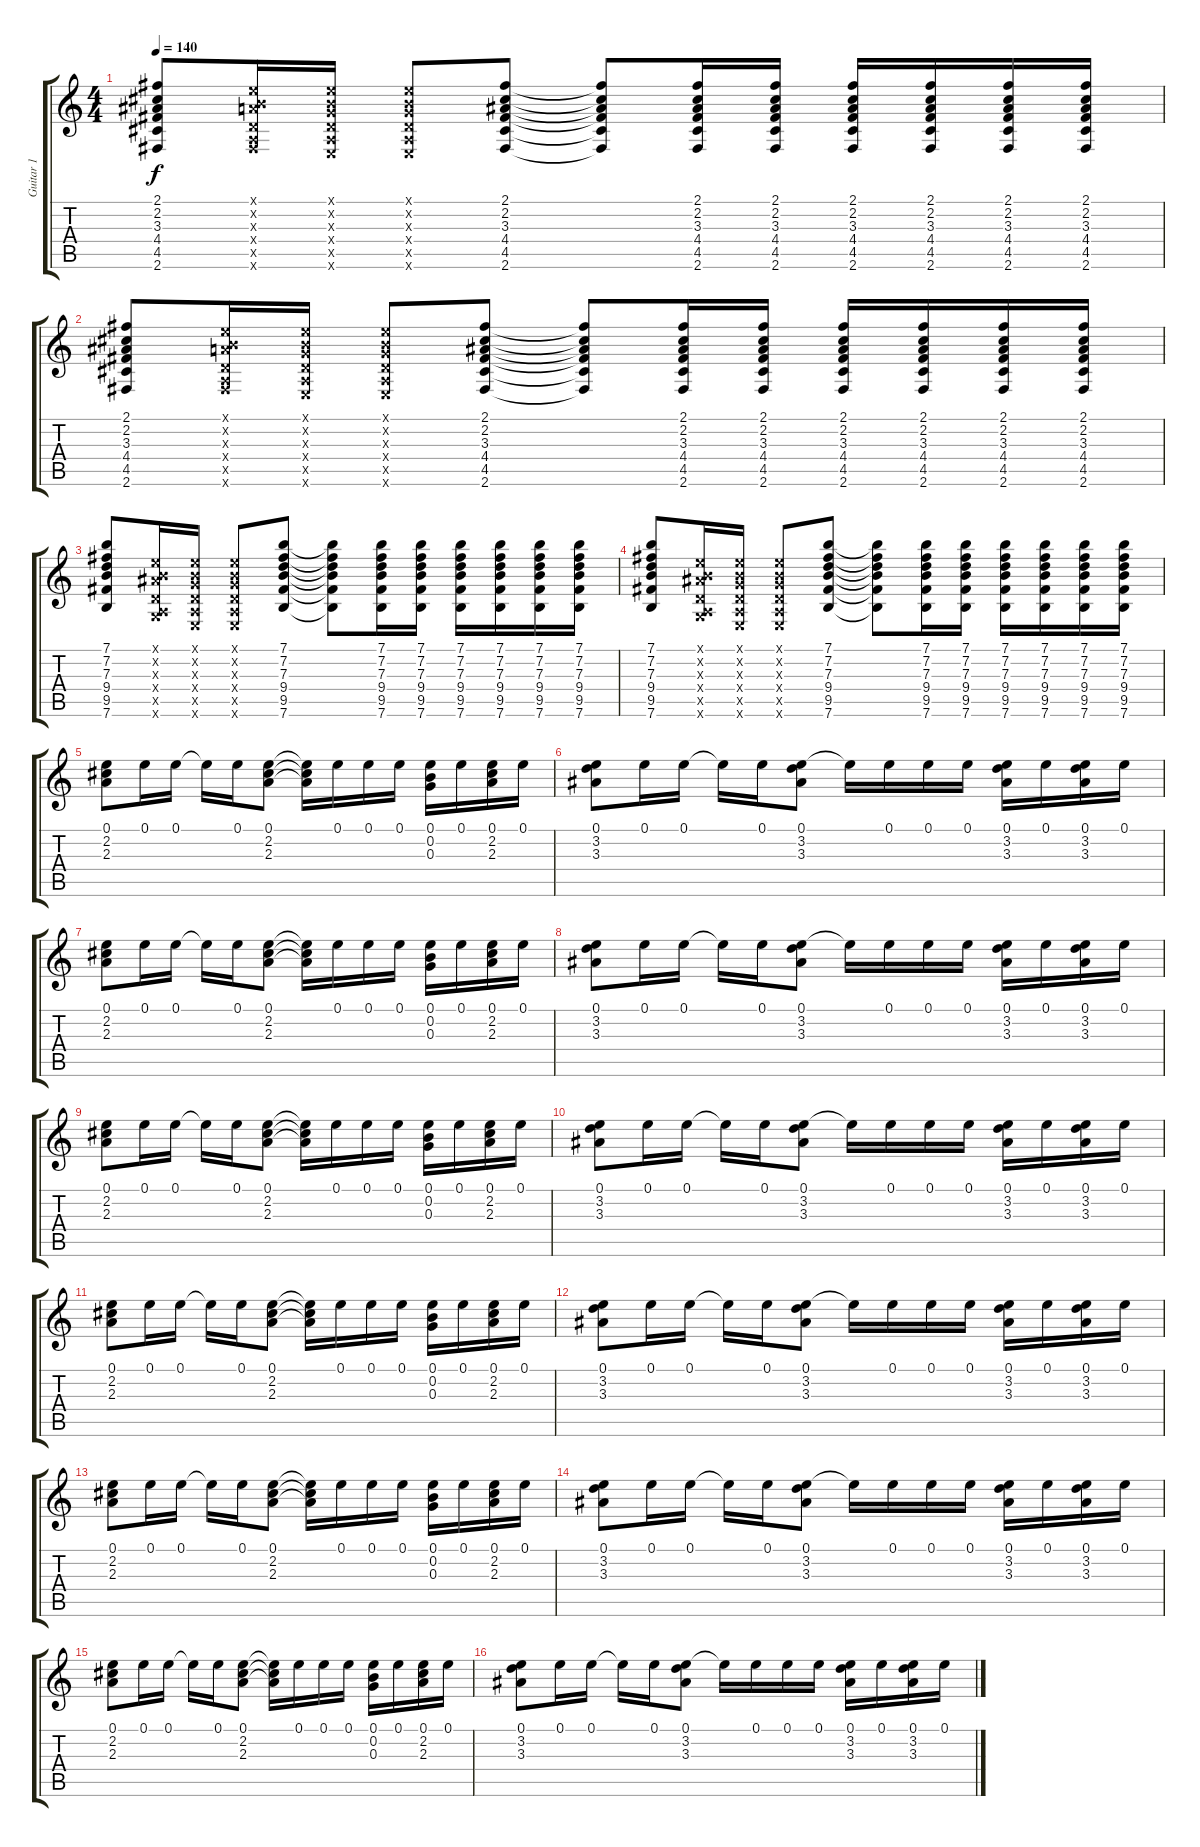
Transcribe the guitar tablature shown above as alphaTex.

\track ("Guitar 1" "Guitar 1") {instrument acousticguitarsteel}
\staff {score tabs}
\tuning (E4 B3 G3 D3 A2 E2) {hide}
\ts (4 4)
\tempo 140
\clef g2
\ks c
(2.1 2.2 3.3 4.4 4.5 2.6).8{dy f} (0.1{x} 0.2{x} 2.3{x} 0.4{x} 0.5{x} 2.6{x}).16 (0.1{x} 0.2{x} 0.3{x} 0.4{x} 0.5{x} 0.6{x}).16 (0.1{x} 0.2{x} 0.3{x} 0.4{x} 0.5{x} 0.6{x}).8 (2.1 2.2 3.3 4.4 4.5 2.6).8 (2.1{t} 2.2{t} 3.3{t} 4.4{t} 4.5{t} 2.6{t}).8 (2.1 2.2 3.3 4.4 4.5 2.6).16 (2.1 2.2 3.3 4.4 4.5 2.6).16 (2.1 2.2 3.3 4.4 4.5 2.6).16 (2.1 2.2 3.3 4.4 4.5 2.6).16 (2.1 2.2 3.3 4.4 4.5 2.6).16 (2.1 2.2 3.3 4.4 4.5 2.6).16 |
(2.1 2.2 3.3 4.4 4.5 2.6).8 (0.1{x} 0.2{x} 2.3{x} 0.4{x} 0.5{x} 2.6{x}).16 (0.1{x} 0.2{x} 0.3{x} 0.4{x} 0.5{x} 0.6{x}).16 (0.1{x} 0.2{x} 0.3{x} 0.4{x} 0.5{x} 0.6{x}).8 (2.1 2.2 3.3 4.4 4.5 2.6).8 (2.1{t} 2.2{t} 3.3{t} 4.4{t} 4.5{t} 2.6{t}).8 (2.1 2.2 3.3 4.4 4.5 2.6).16 (2.1 2.2 3.3 4.4 4.5 2.6).16 (2.1 2.2 3.3 4.4 4.5 2.6).16 (2.1 2.2 3.3 4.4 4.5 2.6).16 (2.1 2.2 3.3 4.4 4.5 2.6).16 (2.1 2.2 3.3 4.4 4.5 2.6).16 |
(7.1 7.2 7.3 9.4 9.5 7.6).8 (0.1{x} 0.2{x} 3.3{x} 0.4{x} 0.5{x} 3.6{x}).16 (0.1{x} 0.2{x} 0.3{x} 0.4{x} 0.5{x} 0.6{x}).16 (0.1{x} 0.2{x} 0.3{x} 0.4{x} 0.5{x} 0.6{x}).8 (7.1 7.2 7.3 9.4 9.5 7.6).8 (7.1{t} 7.2{t} 7.3{t} 9.4{t} 9.5{t} 7.6{t}).8 (7.1 7.2 7.3 9.4 9.5 7.6).16 (7.1 7.2 7.3 9.4 9.5 7.6).16 (7.1 7.2 7.3 9.4 9.5 7.6).16 (7.1 7.2 7.3 9.4 9.5 7.6).16 (7.1 7.2 7.3 9.4 9.5 7.6).16 (7.1 7.2 7.3 9.4 9.5 7.6).16 |
(7.1 7.2 7.3 9.4 9.5 7.6).8 (0.1{x} 0.2{x} 3.3{x} 0.4{x} 0.5{x} 3.6{x}).16 (0.1{x} 0.2{x} 0.3{x} 0.4{x} 0.5{x} 0.6{x}).16 (0.1{x} 0.2{x} 0.3{x} 0.4{x} 0.5{x} 0.6{x}).8 (7.1 7.2 7.3 9.4 9.5 7.6).8 (7.1{t} 7.2{t} 7.3{t} 9.4{t} 9.5{t} 7.6{t}).8 (7.1 7.2 7.3 9.4 9.5 7.6).16 (7.1 7.2 7.3 9.4 9.5 7.6).16 (7.1 7.2 7.3 9.4 9.5 7.6).16 (7.1 7.2 7.3 9.4 9.5 7.6).16 (7.1 7.2 7.3 9.4 9.5 7.6).16 (7.1 7.2 7.3 9.4 9.5 7.6).16 |
(0.1 2.2 2.3).8 0.1.16 0.1.16 0.1{t}.16 0.1.16 (0.1 2.2 2.3).8 (0.1{t} 2.2{t} 2.3{t}).16 0.1.16 0.1.16 0.1.16 (0.1 0.2 0.3).16 0.1.16 (0.1 2.2 2.3).16 0.1.16 |
(0.1 3.2 3.3).8 0.1.16 0.1.16 0.1{t}.16 0.1.16 (0.1 3.2 3.3).8 0.1{t}.16 0.1.16 0.1.16 0.1.16 (0.1 3.2 3.3).16 0.1.16 (0.1 3.2 3.3).16 0.1.16 |
(0.1 2.2 2.3).8 0.1.16 0.1.16 0.1{t}.16 0.1.16 (0.1 2.2 2.3).8 (0.1{t} 2.2{t} 2.3{t}).16 0.1.16 0.1.16 0.1.16 (0.1 0.2 0.3).16 0.1.16 (0.1 2.2 2.3).16 0.1.16 |
(0.1 3.2 3.3).8 0.1.16 0.1.16 0.1{t}.16 0.1.16 (0.1 3.2 3.3).8 0.1{t}.16 0.1.16 0.1.16 0.1.16 (0.1 3.2 3.3).16 0.1.16 (0.1 3.2 3.3).16 0.1.16 |
(0.1 2.2 2.3).8 0.1.16 0.1.16 0.1{t}.16 0.1.16 (0.1 2.2 2.3).8 (0.1{t} 2.2{t} 2.3{t}).16 0.1.16 0.1.16 0.1.16 (0.1 0.2 0.3).16 0.1.16 (0.1 2.2 2.3).16 0.1.16 |
(0.1 3.2 3.3).8 0.1.16 0.1.16 0.1{t}.16 0.1.16 (0.1 3.2 3.3).8 0.1{t}.16 0.1.16 0.1.16 0.1.16 (0.1 3.2 3.3).16 0.1.16 (0.1 3.2 3.3).16 0.1.16 |
(0.1 2.2 2.3).8 0.1.16 0.1.16 0.1{t}.16 0.1.16 (0.1 2.2 2.3).8 (0.1{t} 2.2{t} 2.3{t}).16 0.1.16 0.1.16 0.1.16 (0.1 0.2 0.3).16 0.1.16 (0.1 2.2 2.3).16 0.1.16 |
(0.1 3.2 3.3).8 0.1.16 0.1.16 0.1{t}.16 0.1.16 (0.1 3.2 3.3).8 0.1{t}.16 0.1.16 0.1.16 0.1.16 (0.1 3.2 3.3).16 0.1.16 (0.1 3.2 3.3).16 0.1.16 |
(0.1 2.2 2.3).8 0.1.16 0.1.16 0.1{t}.16 0.1.16 (0.1 2.2 2.3).8 (0.1{t} 2.2{t} 2.3{t}).16 0.1.16 0.1.16 0.1.16 (0.1 0.2 0.3).16 0.1.16 (0.1 2.2 2.3).16 0.1.16 |
(0.1 3.2 3.3).8 0.1.16 0.1.16 0.1{t}.16 0.1.16 (0.1 3.2 3.3).8 0.1{t}.16 0.1.16 0.1.16 0.1.16 (0.1 3.2 3.3).16 0.1.16 (0.1 3.2 3.3).16 0.1.16 |
(0.1 2.2 2.3).8 0.1.16 0.1.16 0.1{t}.16 0.1.16 (0.1 2.2 2.3).8 (0.1{t} 2.2{t} 2.3{t}).16 0.1.16 0.1.16 0.1.16 (0.1 0.2 0.3).16 0.1.16 (0.1 2.2 2.3).16 0.1.16 |
(0.1 3.2 3.3).8 0.1.16 0.1.16 0.1{t}.16 0.1.16 (0.1 3.2 3.3).8 0.1{t}.16 0.1.16 0.1.16 0.1.16 (0.1 3.2 3.3).16 0.1.16 (0.1 3.2 3.3).16 0.1.16
